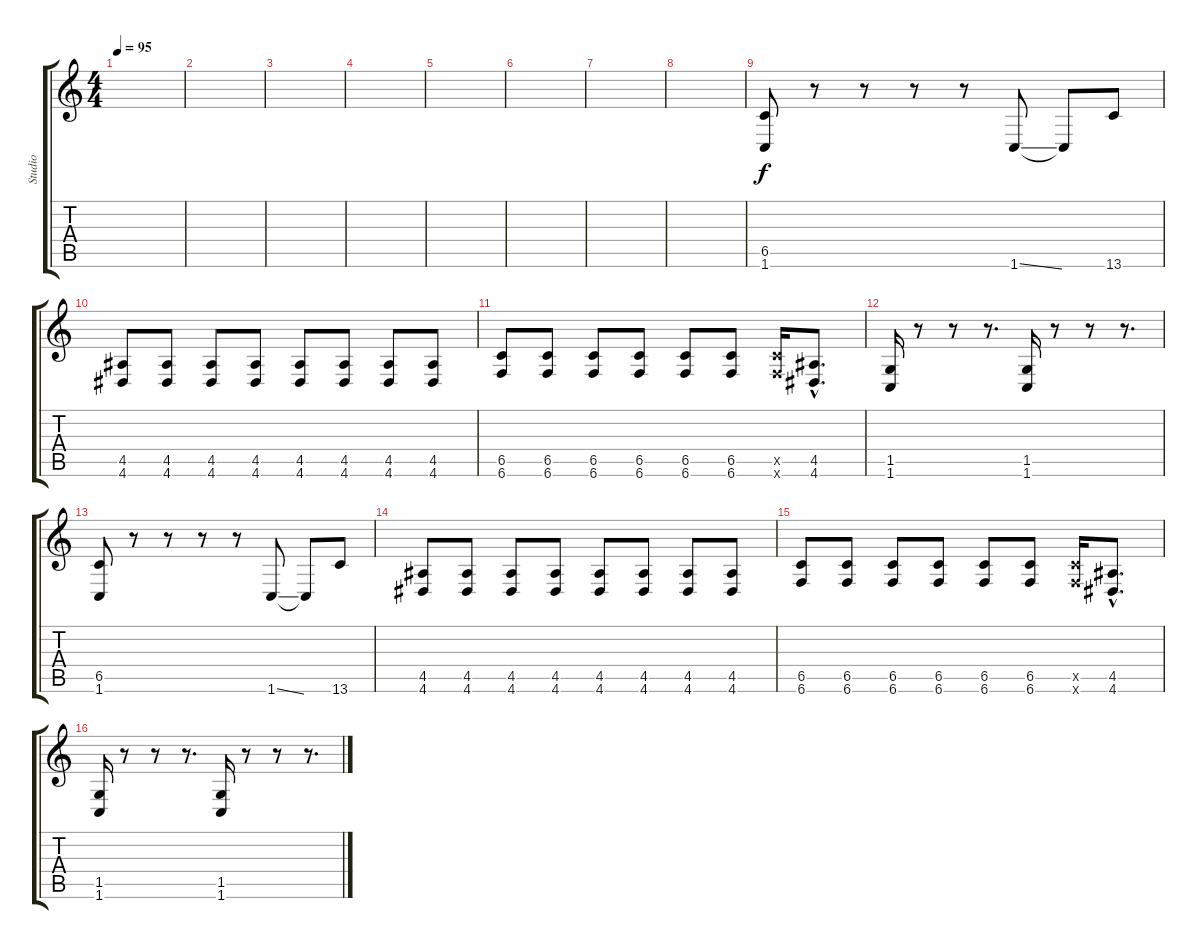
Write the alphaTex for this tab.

\track ("Studio" "Studio") {instrument distortionguitar}
\staff {score tabs}
\tuning (D4 A3 E3 B2 Gb2 B1) {hide}
\ts (4 4)
\tempo 95
\clef g2
\ks c
|
|
|
|
|
|
|
|
(6.5 1.6).8 r.8 r.8 r.8 r.8 1.6{ss}.8 1.6{t}.8 13.6.8 |
(4.5 4.6).8 (4.5 4.6).8 (4.5 4.6).8 (4.5 4.6).8 (4.5 4.6).8 (4.5 4.6).8 (4.5 4.6).8 (4.5 4.6).8 |
(6.5 6.6).8 (6.5 6.6).8 (6.5 6.6).8 (6.5 6.6).8 (6.5 6.6).8 (6.5 6.6).8 (6.5{x} 6.6{x}).16 (4.5{hac} 4.6{hac}).8{d} |
(1.5 1.6).16 r.8 r.8 r.8{d} (1.5 1.6).16 r.8 r.8 r.8{d} |
(6.5 1.6).8 r.8 r.8 r.8 r.8 1.6{ss}.8 1.6{t}.8 13.6.8 |
(4.5 4.6).8 (4.5 4.6).8 (4.5 4.6).8 (4.5 4.6).8 (4.5 4.6).8 (4.5 4.6).8 (4.5 4.6).8 (4.5 4.6).8 |
(6.5 6.6).8 (6.5 6.6).8 (6.5 6.6).8 (6.5 6.6).8 (6.5 6.6).8 (6.5 6.6).8 (6.5{x} 6.6{x}).16 (4.5{hac} 4.6{hac}).8{d} |
(1.5 1.6).16 r.8 r.8 r.8{d} (1.5 1.6).16 r.8 r.8 r.8{d}
